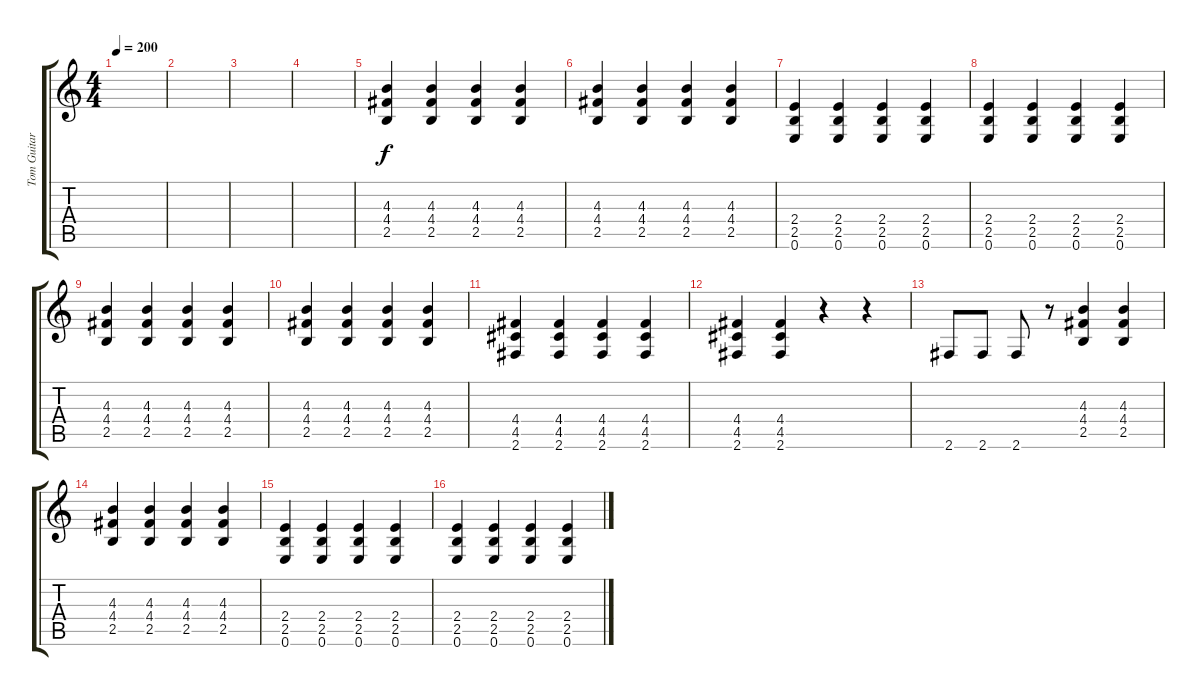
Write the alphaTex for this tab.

\track ("Tom Guitar 2" "Tom Guitar") {instrument distortionguitar}
\staff {score tabs}
\tuning (E4 B3 G3 D3 A2 E2) {hide}
\ts (4 4)
\tempo 200
\clef g2
\ks c
|
|
|
|
(4.3 4.4 2.5).4 (4.3 4.4 2.5).4 (4.3 4.4 2.5).4 (4.3 4.4 2.5).4 |
(4.3 4.4 2.5).4 (4.3 4.4 2.5).4 (4.3 4.4 2.5).4 (4.3 4.4 2.5).4 |
(2.4 2.5 0.6).4 (2.4 2.5 0.6).4 (2.4 2.5 0.6).4 (2.4 2.5 0.6).4 |
(2.4 2.5 0.6).4 (2.4 2.5 0.6).4 (2.4 2.5 0.6).4 (2.4 2.5 0.6).4 |
(4.3 4.4 2.5).4 (4.3 4.4 2.5).4 (4.3 4.4 2.5).4 (4.3 4.4 2.5).4 |
(4.3 4.4 2.5).4 (4.3 4.4 2.5).4 (4.3 4.4 2.5).4 (4.3 4.4 2.5).4 |
(4.4 4.5 2.6).4 (4.4 4.5 2.6).4 (4.4 4.5 2.6).4 (4.4 4.5 2.6).4 |
(4.4 4.5 2.6).4 (4.4 4.5 2.6).4 r.4 r.4 |
2.6.8{instrument electricguitarmuted} 2.6.8 2.6.8 r.8 (4.3 4.4 2.5).4{instrument distortionguitar} (4.3 4.4 2.5).4 |
(4.3 4.4 2.5).4 (4.3 4.4 2.5).4 (4.3 4.4 2.5).4 (4.3 4.4 2.5).4 |
(2.4 2.5 0.6).4 (2.4 2.5 0.6).4 (2.4 2.5 0.6).4 (2.4 2.5 0.6).4 |
(2.4 2.5 0.6).4 (2.4 2.5 0.6).4 (2.4 2.5 0.6).4 (2.4 2.5 0.6).4
